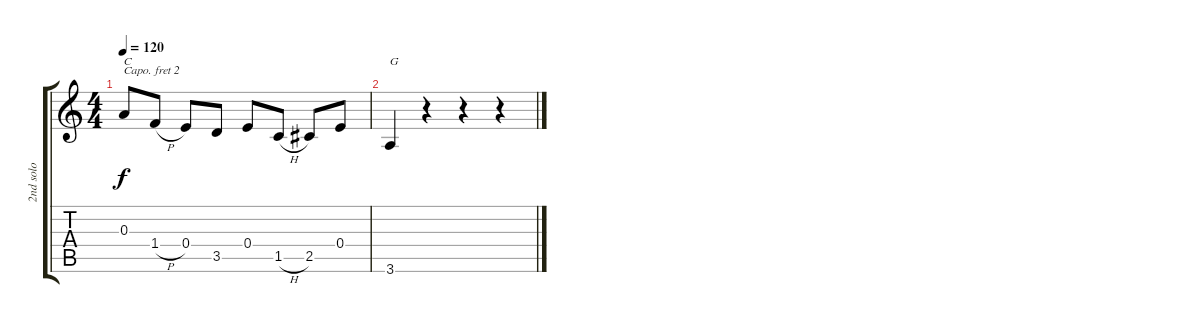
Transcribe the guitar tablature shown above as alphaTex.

\track ("2nd solo" "2nd solo") {instrument acousticguitarnylon}
\staff {score tabs}
\capo 2
\tuning (E4 B3 G3 D3 A2 E2) {hide}
\ts (4 4)
\tempo 120
\clef g2
\ks c
0.3.8{txt "C" dy f} 1.4{h}.8 0.4.8 3.5.8 0.4.8 1.5{h}.8 2.5.8 0.4.8 |
3.6.4{txt "G"} r.4 r.4 r.4
